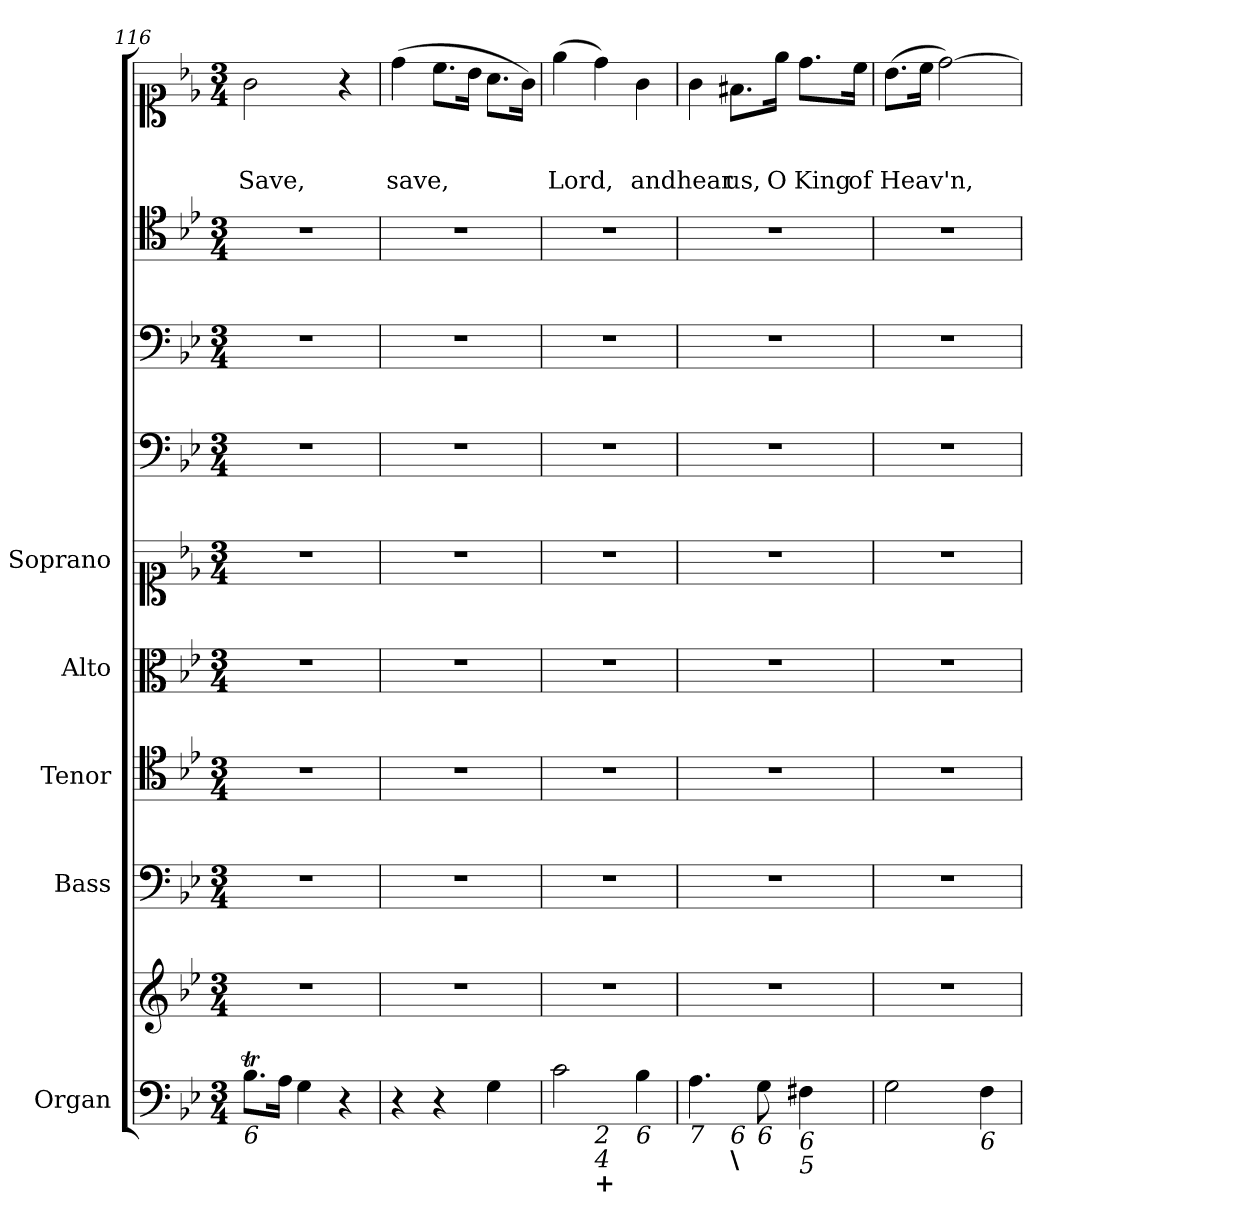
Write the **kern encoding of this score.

**kern	**kern	**kern	**kern	**kern	**kern	**kern	**kern	**kern	**kern	**text	**text	**text
*part9	*part9	*part8	*part7	*part6	*part5	*part4	*part3	*part2	*part1	*part1	*part1	*part1
*staff10	*staff9	*staff8	*staff7	*staff6	*staff5	*staff4	*staff3	*staff2	*staff1	*staff1	*staff1	*staff1
*I"Organ	*	*I"Bass	*I"Tenor	*I"Alto	*I"Soprano	*	*	*	*	*	*	*
*I'Org.	*	*I'B	*I'T	*I'A	*I'S	*	*	*	*	*	*	*
*clefF4	*clefG2	*clefF4	*clefC4	*clefC3	*clefC1	*clefF4	*clefF4	*clefC4	*clefC1	*	*	*
*k[b-e-]	*k[b-e-]	*k[b-e-]	*k[b-e-]	*k[b-e-]	*k[b-e-]	*k[b-e-]	*k[b-e-]	*k[b-e-]	*k[b-e-]	*	*	*
*g:	*g:	*g:	*g:	*g:	*g:	*g:	*g:	*g:	*g:	*	*	*
*M3/4	*M3/4	*M3/4	*M3/4	*M3/4	*M3/4	*M3/4	*M3/4	*M3/4	*M3/4	*	*	*
=116	=116	=116	=116	=116	=116	=116	=116	=116	=116	=116	=116	=116
!LO:TX:b:i:t=6	!	!	!	!	!	!	!	!	!	!	!	!
!	!	!	!	!	!	!	!	!	!	!	!	!LO:LY:b
8.B-T\L	2.r	2.r	2.r	2.r	2.r	2.r	2.r	2.r	2g\	.	.	Save,
16A\Jk	.	.	.	.	.	.	.	.	.	.	.	.
4G\	.	.	.	.	.	.	.	.	.	.	.	.
4r	.	.	.	.	.	.	.	.	4r	.	.	.
!!LO:PB:g=z
=117	=117	=117	=117	=117	=117	=117	=117	=117	=117	=117	=117	=117
!	!	!	!	!	!	!	!	!	!	!	!	!LO:LY:b
4r	2.r	2.r	2.r	2.r	2.r	2.r	2.r	2.r	(>4dd\	.	.	save,
4r	.	.	.	.	.	.	.	.	8.cc\L	.	.	.
.	.	.	.	.	.	.	.	.	16b-\Jk	.	.	.
4G\	.	.	.	.	.	.	.	.	8.a\L	.	.	.
.	.	.	.	.	.	.	.	.	16g\Jk)	.	.	.
=118	=118	=118	=118	=118	=118	=118	=118	=118	=118	=118	=118	=118
!LO:TX:b:i:t=5	!	!	!	!	!	!	!	!	!	!	!	!
!	!	!	!	!	!	!	!	!	!	!	!	!LO:LY:b
*^	*	*	*	*	*	*	*	*	*	*	*	*
2c\	4ryy	2.r	2.r	2.r	2.r	2.r	2.r	2.r	2.r	(>4ee-\	.	.	Lord,
!	!LO:TX:b:i:t=2	!	!	!	!	!	!	!	!	!	!	!	!
!	!LO:TX:b:i:t=4	!	!	!	!	!	!	!	!	!	!	!	!
!	!LO:TX:b:B:t=+	!	!	!	!	!	!	!	!	!	!	!	!
.	2ryy	.	.	.	.	.	.	.	.	4dd\)	.	.	.
!LO:TX:b:i:t=6	!	!	!	!	!	!	!	!	!	!	!	!	!
!	!	!	!	!	!	!	!	!	!	!	!	!	!LO:LY:b
4B-\	.	.	.	.	.	.	.	.	.	4g\	.	.	and
=119	=119	=119	=119	=119	=119	=119	=119	=119	=119	=119	=119	=119	=119
!LO:TX:b:i:t=7	!	!	!	!	!	!	!	!	!	!	!	!	!
!	!	!	!	!	!	!	!	!	!	!	!	!	!LO:LY:b
4.A\	4ryy	2.r	2.r	2.r	2.r	2.r	2.r	2.r	2.r	4g\	.	.	hear
!	!LO:TX:b:i:t=6	!	!	!	!	!	!	!	!	!	!	!	!
!	!LO:TX:b:B:t=\	!	!	!	!	!	!	!	!	!	!	!	!
!	!	!	!	!	!	!	!	!	!	!	!	!	!LO:LY:b
.	2ryy	.	.	.	.	.	.	.	.	8.f#X\L	.	.	us,
!LO:TX:b:i:t=6	!	!	!	!	!	!	!	!	!	!	!	!	!
8G\	.	.	.	.	.	.	.	.	.	.	.	.	.
!	!	!	!	!	!	!	!	!	!	!	!	!	!LO:LY:b
.	.	.	.	.	.	.	.	.	.	16ee-\Jk	.	.	O
!LO:TX:b:i:t=6	!	!	!	!	!	!	!	!	!	!	!	!	!
!LO:TX:b:i:t=5	!	!	!	!	!	!	!	!	!	!	!	!	!
!	!	!	!	!	!	!	!	!	!	!	!	!	!LO:LY:b
4F#X\	.	.	.	.	.	.	.	.	.	8.dd\L	.	.	King
!	!	!	!	!	!	!	!	!	!	!	!	!	!LO:LY:b
.	.	.	.	.	.	.	.	.	.	16cc\Jk	.	.	of
=120	=120	=120	=120	=120	=120	=120	=120	=120	=120	=120	=120	=120	=120
!	!	!	!	!	!	!	!	!	!	!	!	!	!LO:LY:b
*v	*v	*	*	*	*	*	*	*	*	*	*	*	*
2G\	2.r	2.r	2.r	2.r	2.r	2.r	2.r	2.r	(>8.b-\L	.	.	Heav'n,
.	.	.	.	.	.	.	.	.	16cc\Jk	.	.	.
.	.	.	.	.	.	.	.	.	[2dd\)	.	.	.
!LO:TX:b:i:t=6	!	!	!	!	!	!	!	!	!	!	!	!
4F\	.	.	.	.	.	.	.	.	.	.	.	.
=	=	=	=	=	=	=	=	=	=	=	=	=
*-	*-	*-	*-	*-	*-	*-	*-	*-	*-	*-	*-	*-
